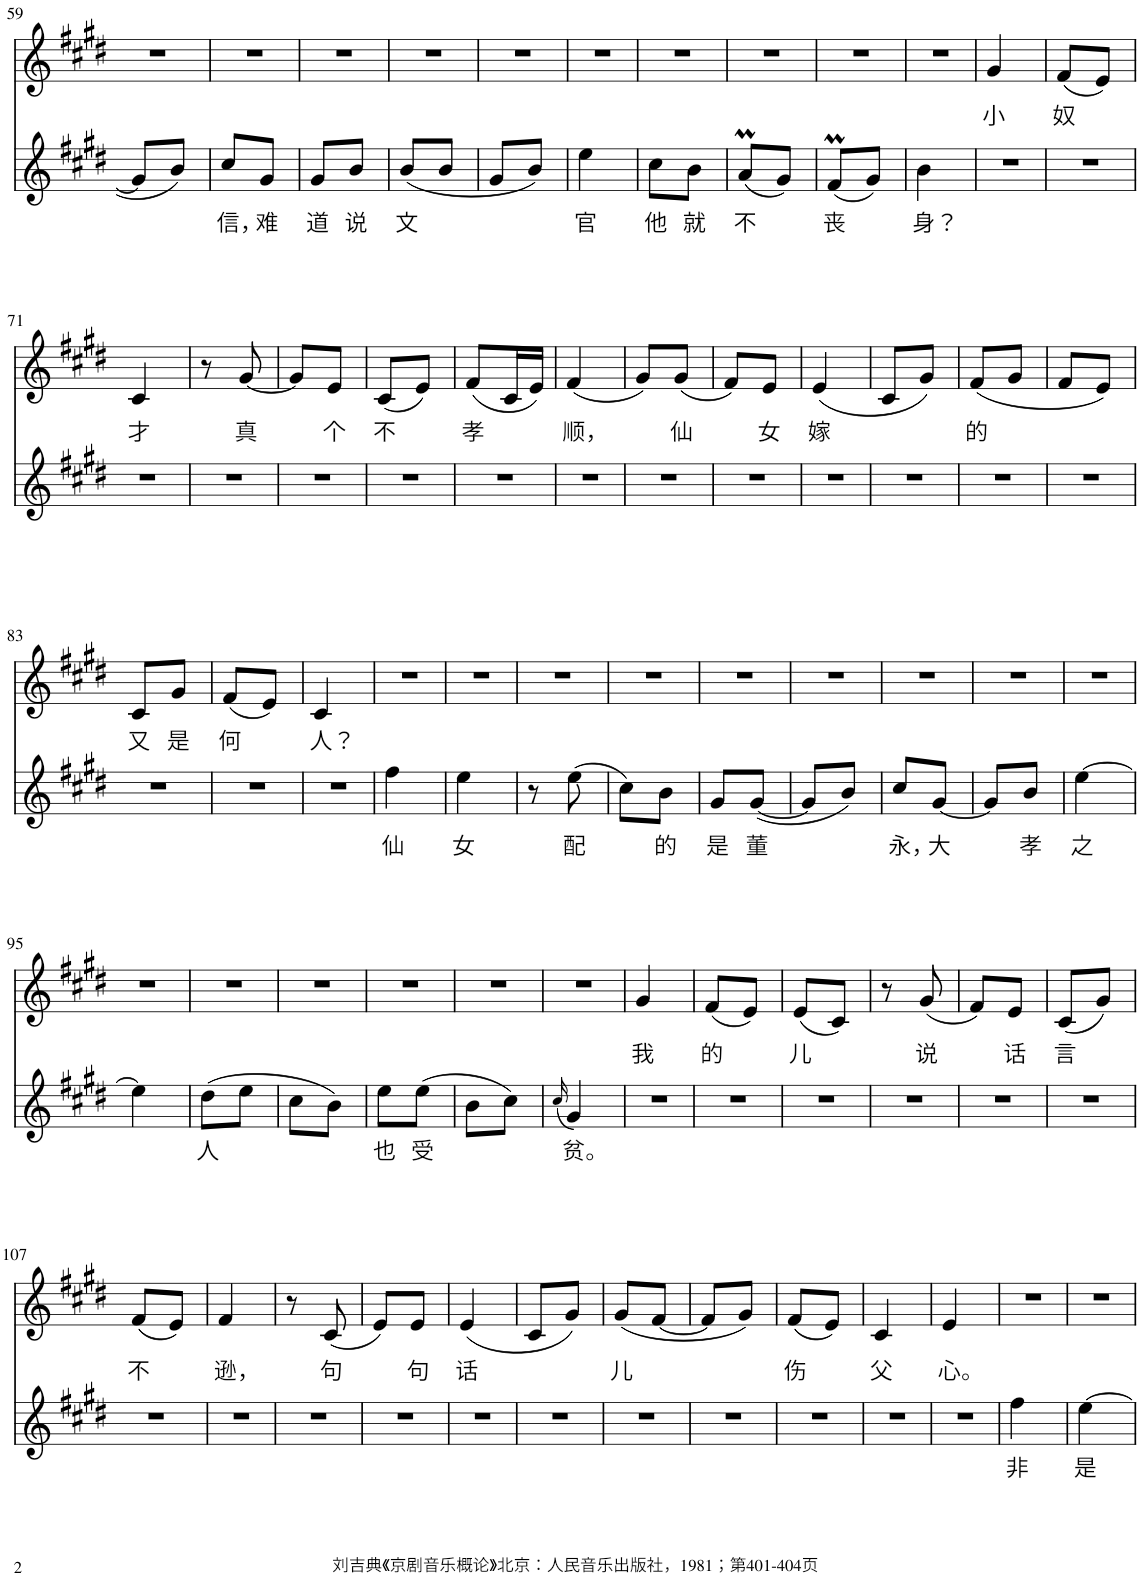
**kern	**text	**kern	**text
*part2	*part2	*part1	*part1
*staff2	*staff2	*staff1	*staff1
*I"Piano	*	*I"Piano	*
*I'Pno	*	*I'Pno	*
!!LO:PB:g=z
*clefG2	*	*clefG2	*
*k[f#c#g#d#]	*	*k[f#c#g#d#]	*
*M1/4	*	*M1/4	*
=59	=59	=59	=59
8g#/L]	.	4r	.
8b/J	.	.	.
=60	=60	=60	=60
!	!LO:LY:b	!	!
8cc#/L	信，	4r	.
!	!LO:LY:b	!	!
8g#/J	难	.	.
=61	=61	=61	=61
!	!LO:LY:b	!	!
8g#/L	道	4r	.
!	!LO:LY:b	!	!
8b/J	说	.	.
=62	=62	=62	=62
!	!LO:LY:b	!	!
(8b/L	文	4r	.
8b/J	.	.	.
=63	=63	=63	=63
8g#/L	.	4r	.
8b/J)	.	.	.
=64	=64	=64	=64
!	!LO:LY:b	!	!
4ee\	官	4r	.
=65	=65	=65	=65
!	!LO:LY:b	!	!
8cc#\L	他	4r	.
!	!LO:LY:b	!	!
8b\J	就	.	.
=66	=66	=66	=66
!	!LO:LY:b	!	!
(8aM/L	不	4r	.
8g#/J)	.	.	.
=67	=67	=67	=67
!	!LO:LY:b	!	!
(8f#M/L	丧	4r	.
8g#/J)	.	.	.
=68	=68	=68	=68
!	!LO:LY:b	!	!
4b\	身？	4r	.
=69	=69	=69	=69
!	!	!	!LO:LY:b
4r	.	4g#/	小
=70	=70	=70	=70
!	!	!	!LO:LY:b
4r	.	(8f#/L	奴
.	.	8e/J)	.
!!LO:LB:g=z
=71	=71	=71	=71
!	!	!	!LO:LY:b
4r	.	4c#/	才
=72	=72	=72	=72
4r	.	8r	.
!	!	!	!LO:LY:b
.	.	[8g#/	真
=73	=73	=73	=73
4r	.	8g#/L]	.
!	!	!	!LO:LY:b
.	.	8e/J	个
=74	=74	=74	=74
!	!	!	!LO:LY:b
4r	.	(8c#/L	不
.	.	8e/J)	.
=75	=75	=75	=75
!	!	!	!LO:LY:b
4r	.	(8f#/L	孝
.	.	16c#/L	.
.	.	16e/JJ)	.
=76	=76	=76	=76
!	!	!	!LO:LY:b
4r	.	(4f#/	顺，
=77	=77	=77	=77
4r	.	8g#/L)	.
!	!	!	!LO:LY:b
.	.	(8g#/J	仙
=78	=78	=78	=78
4r	.	8f#/L)	.
!	!	!	!LO:LY:b
.	.	8e/J	女
=79	=79	=79	=79
!	!	!	!LO:LY:b
4r	.	(4e/	嫁
=80	=80	=80	=80
4r	.	8c#/L	.
.	.	8g#/J)	.
=81	=81	=81	=81
!	!	!	!LO:LY:b
4r	.	(8f#/L	的
.	.	8g#/J	.
=82	=82	=82	=82
4r	.	8f#/L	.
.	.	8e/J)	.
!!LO:LB:g=z
=83	=83	=83	=83
!	!	!	!LO:LY:b
4r	.	8c#/L	又
!	!	!	!LO:LY:b
.	.	8g#/J	是
=84	=84	=84	=84
!	!	!	!LO:LY:b
4r	.	(8f#/L	何
.	.	8e/J)	.
=85	=85	=85	=85
!	!	!	!LO:LY:b
4r	.	4c#/	人？
=86	=86	=86	=86
!	!LO:LY:b	!	!
4ff#\	仙	4r	.
=87	=87	=87	=87
!	!LO:LY:b	!	!
4ee\	女	4r	.
=88	=88	=88	=88
8r	.	4r	.
!	!LO:LY:b	!	!
(8ee\	配	.	.
=89	=89	=89	=89
8cc#\L)	.	4r	.
!	!LO:LY:b	!	!
8b\J	的	.	.
=90	=90	=90	=90
!	!LO:LY:b	!	!
8g#/L	是	4r	.
!	!LO:LY:b	!	!
([8g#/J	董	.	.
=91	=91	=91	=91
8g#/L]	.	4r	.
8b/J)	.	.	.
=92	=92	=92	=92
!	!LO:LY:b	!	!
8cc#/L	永，	4r	.
!	!LO:LY:b	!	!
[8g#/J	大	.	.
=93	=93	=93	=93
8g#/L]	.	4r	.
!	!LO:LY:b	!	!
8b/J	孝	.	.
=94	=94	=94	=94
!	!LO:LY:b	!	!
[4ee\	之	4r	.
!!LO:LB:g=z
=95	=95	=95	=95
4ee\]	.	4r	.
=96	=96	=96	=96
!	!LO:LY:b	!	!
(8dd#\L	人	4r	.
8ee\J	.	.	.
=97	=97	=97	=97
8cc#\L	.	4r	.
8b\J)	.	.	.
=98	=98	=98	=98
!	!LO:LY:b	!	!
8ee\L	也	4r	.
!	!LO:LY:b	!	!
(8ee\J	受	.	.
=99	=99	=99	=99
8b\L	.	4r	.
8cc#\J)	.	.	.
=100	=100	=100	=100
(16qcc#/	.	.	.
!	!LO:LY:b	!	!
4g#/)	贫。	4r	.
=101	=101	=101	=101
!	!	!	!LO:LY:b
4r	.	4g#/	我
=102	=102	=102	=102
!	!	!	!LO:LY:b
4r	.	(8f#/L	的
.	.	8e/J)	.
=103	=103	=103	=103
!	!	!	!LO:LY:b
4r	.	(8e/L	儿
.	.	8c#/J)	.
=104	=104	=104	=104
4r	.	8r	.
!	!	!	!LO:LY:b
.	.	(8g#/	说
=105	=105	=105	=105
4r	.	8f#/L)	.
!	!	!	!LO:LY:b
.	.	8e/J	话
=106	=106	=106	=106
!	!	!	!LO:LY:b
4r	.	(8c#/L	言
.	.	8g#/J)	.
!!LO:LB:g=z
=107	=107	=107	=107
!	!	!	!LO:LY:b
4r	.	(8f#/L	不
.	.	8e/J)	.
=108	=108	=108	=108
!	!	!	!LO:LY:b
4r	.	4f#/	逊，
=109	=109	=109	=109
4r	.	8r	.
!	!	!	!LO:LY:b
.	.	(8c#/	句
=110	=110	=110	=110
4r	.	8e/L)	.
!	!	!	!LO:LY:b
.	.	8e/J	句
=111	=111	=111	=111
!	!	!	!LO:LY:b
4r	.	(4e/	话
=112	=112	=112	=112
4r	.	8c#/L	.
.	.	8g#/J)	.
=113	=113	=113	=113
!	!	!	!LO:LY:b
4r	.	(8g#/L	儿
.	.	[8f#/J	.
=114	=114	=114	=114
4r	.	8f#/L]	.
.	.	8g#/J)	.
=115	=115	=115	=115
!	!	!	!LO:LY:b
4r	.	(8f#/L	伤
.	.	8e/J)	.
=116	=116	=116	=116
!	!	!	!LO:LY:b
4r	.	4c#/	父
=117	=117	=117	=117
!	!	!	!LO:LY:b
4r	.	4e/	心。
=118	=118	=118	=118
!	!LO:LY:b	!	!
4ff#\	非	4r	.
=119	=119	=119	=119
!	!LO:LY:b	!	!
[4ee\	是	4r	.
=	=	=	=
*-	*-	*-	*-
